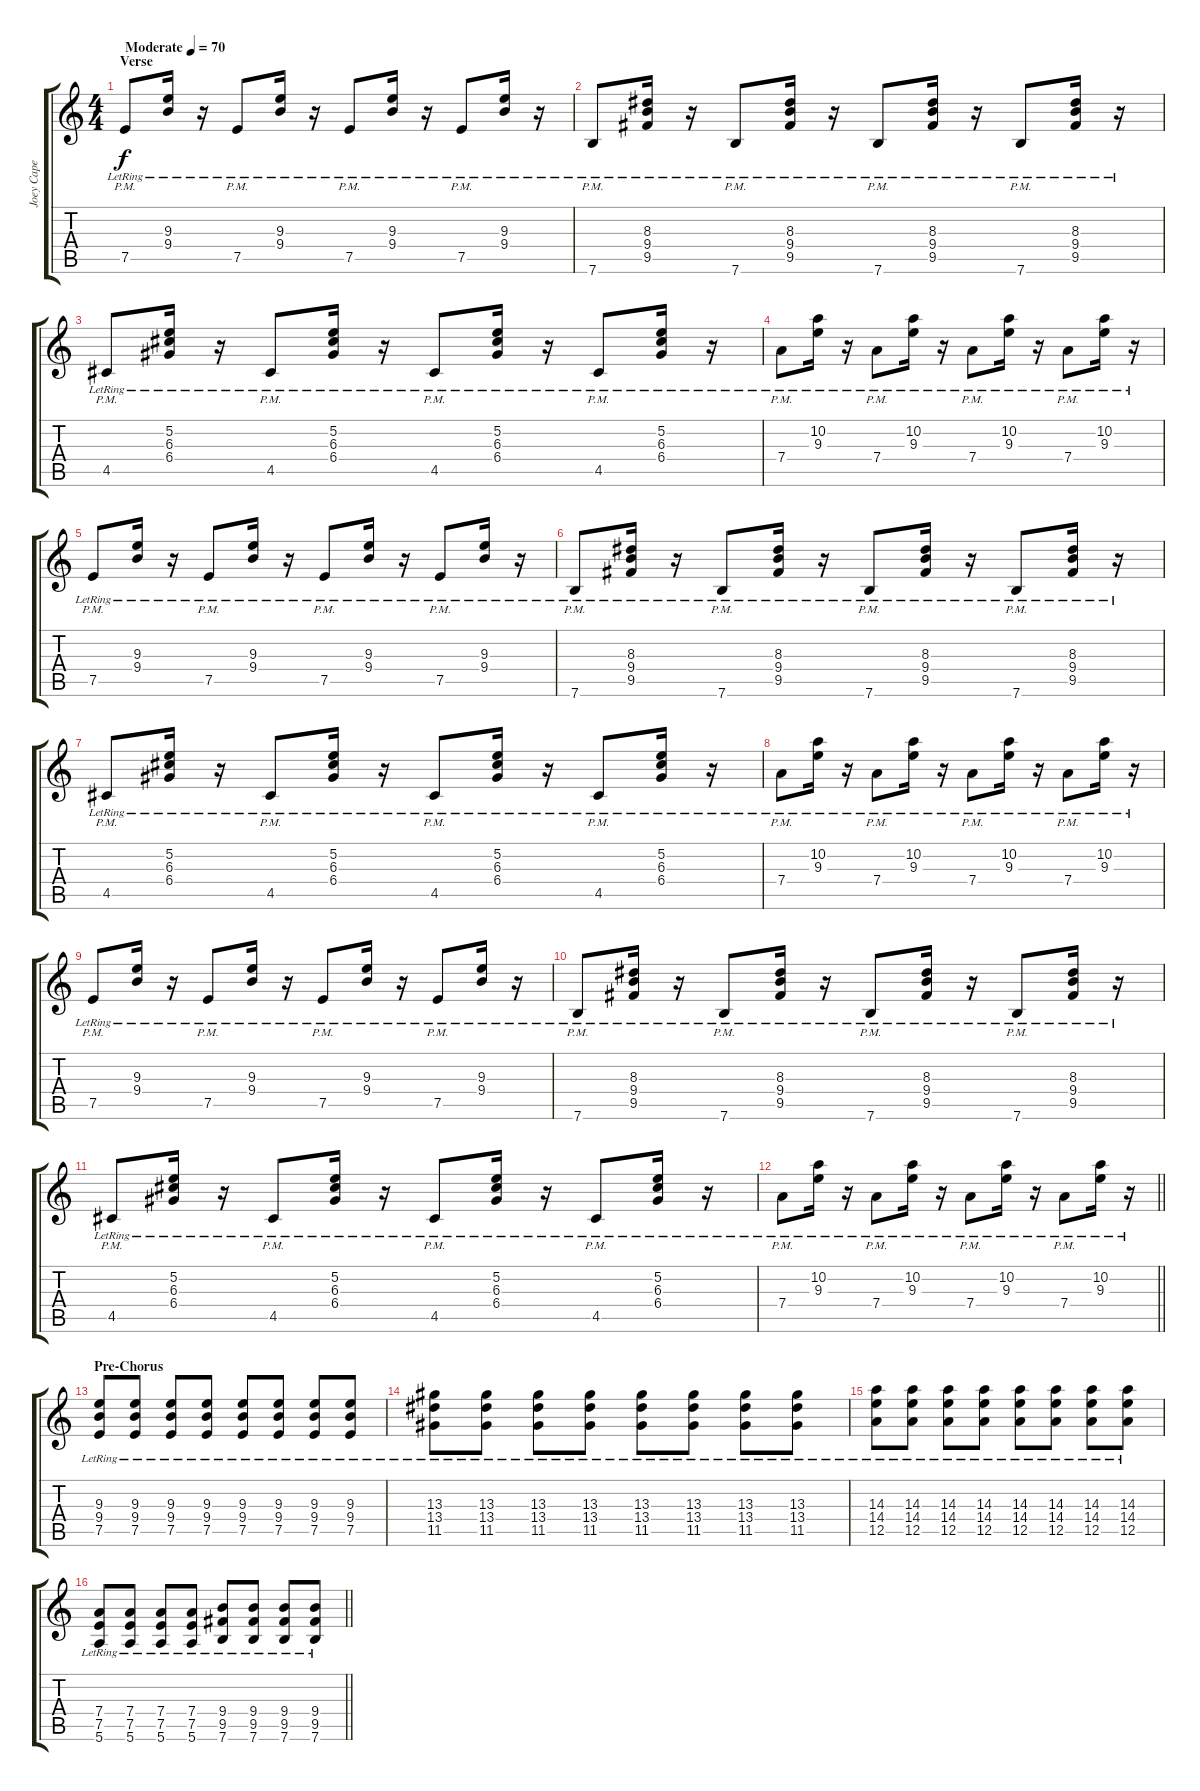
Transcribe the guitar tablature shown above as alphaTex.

\track ("Joey Cape" "Joey Cape") {instrument acousticguitarsteel}
\staff {score tabs}
\tuning (E4 B3 G3 D3 A2 E2) {hide}
\ts (4 4)
\section ("" "Verse")
\tempo (70 "Moderate")
\clef g2
\ks c
7.5{pm lr}.8{dy f instrument acousticguitarsteel} (9.3{lr} 9.4{lr}).16 r.16 7.5{pm lr}.8 (9.3{lr} 9.4{lr}).16 r.16 7.5{pm lr}.8 (9.3{lr} 9.4{lr}).16 r.16 7.5{pm lr}.8 (9.3{lr} 9.4{lr}).16 r.16 |
7.6{pm lr}.8 (8.3{lr} 9.4{lr} 9.5{lr}).16 r.16 7.6{pm lr}.8 (8.3{lr} 9.4{lr} 9.5{lr}).16 r.16 7.6{pm lr}.8 (8.3{lr} 9.4{lr} 9.5{lr}).16 r.16 7.6{pm lr}.8 (8.3{lr} 9.4{lr} 9.5{lr}).16 r.16 |
4.5{pm lr}.8 (5.2{lr} 6.3{lr} 6.4{lr}).16 r.16 4.5{pm lr}.8 (5.2{lr} 6.3{lr} 6.4{lr}).16 r.16 4.5{pm lr}.8 (5.2{lr} 6.3{lr} 6.4{lr}).16 r.16 4.5{pm lr}.8 (5.2{lr} 6.3{lr} 6.4{lr}).16 r.16 |
7.4{pm lr}.8 (10.2{lr} 9.3{lr}).16 r.16 7.4{pm lr}.8 (10.2{lr} 9.3{lr}).16 r.16 7.4{pm lr}.8 (10.2{lr} 9.3{lr}).16 r.16 7.4{pm lr}.8 (10.2{lr} 9.3{lr}).16 r.16 |
7.5{pm lr}.8 (9.3{lr} 9.4{lr}).16 r.16 7.5{pm lr}.8 (9.3{lr} 9.4{lr}).16 r.16 7.5{pm lr}.8 (9.3{lr} 9.4{lr}).16 r.16 7.5{pm lr}.8 (9.3{lr} 9.4{lr}).16 r.16 |
7.6{pm lr}.8 (8.3{lr} 9.4{lr} 9.5{lr}).16 r.16 7.6{pm lr}.8 (8.3{lr} 9.4{lr} 9.5{lr}).16 r.16 7.6{pm lr}.8 (8.3{lr} 9.4{lr} 9.5{lr}).16 r.16 7.6{pm lr}.8 (8.3{lr} 9.4{lr} 9.5{lr}).16 r.16 |
4.5{pm lr}.8 (5.2{lr} 6.3{lr} 6.4{lr}).16 r.16 4.5{pm lr}.8 (5.2{lr} 6.3{lr} 6.4{lr}).16 r.16 4.5{pm lr}.8 (5.2{lr} 6.3{lr} 6.4{lr}).16 r.16 4.5{pm lr}.8 (5.2{lr} 6.3{lr} 6.4{lr}).16 r.16 |
7.4{pm lr}.8 (10.2{lr} 9.3{lr}).16 r.16 7.4{pm lr}.8 (10.2{lr} 9.3{lr}).16 r.16 7.4{pm lr}.8 (10.2{lr} 9.3{lr}).16 r.16 7.4{pm lr}.8 (10.2{lr} 9.3{lr}).16 r.16 |
7.5{pm lr}.8 (9.3{lr} 9.4{lr}).16 r.16 7.5{pm lr}.8 (9.3{lr} 9.4{lr}).16 r.16 7.5{pm lr}.8 (9.3{lr} 9.4{lr}).16 r.16 7.5{pm lr}.8 (9.3{lr} 9.4{lr}).16 r.16 |
7.6{pm lr}.8 (8.3{lr} 9.4{lr} 9.5{lr}).16 r.16 7.6{pm lr}.8 (8.3{lr} 9.4{lr} 9.5{lr}).16 r.16 7.6{pm lr}.8 (8.3{lr} 9.4{lr} 9.5{lr}).16 r.16 7.6{pm lr}.8 (8.3{lr} 9.4{lr} 9.5{lr}).16 r.16 |
4.5{pm lr}.8 (5.2{lr} 6.3{lr} 6.4{lr}).16 r.16 4.5{pm lr}.8 (5.2{lr} 6.3{lr} 6.4{lr}).16 r.16 4.5{pm lr}.8 (5.2{lr} 6.3{lr} 6.4{lr}).16 r.16 4.5{pm lr}.8 (5.2{lr} 6.3{lr} 6.4{lr}).16 r.16 |
\barLineRight lightlight
7.4{pm lr}.8 (10.2{lr} 9.3{lr}).16 r.16 7.4{pm lr}.8 (10.2{lr} 9.3{lr}).16 r.16 7.4{pm lr}.8 (10.2{lr} 9.3{lr}).16 r.16 7.4{pm lr}.8 (10.2{lr} 9.3{lr}).16 r.16 |
\section ("" "Pre-Chorus")
(9.3{lr} 9.4{lr} 7.5{lr}).8 (9.3{lr} 9.4{lr} 7.5{lr}).8 (9.3{lr} 9.4{lr} 7.5{lr}).8 (9.3{lr} 9.4{lr} 7.5{lr}).8 (9.3{lr} 9.4{lr} 7.5{lr}).8 (9.3{lr} 9.4{lr} 7.5{lr}).8 (9.3{lr} 9.4{lr} 7.5{lr}).8 (9.3{lr} 9.4{lr} 7.5{lr}).8 |
(13.3{lr} 13.4{lr} 11.5{lr}).8 (13.3{lr} 13.4{lr} 11.5{lr}).8 (13.3{lr} 13.4{lr} 11.5{lr}).8 (13.3{lr} 13.4{lr} 11.5{lr}).8 (13.3{lr} 13.4{lr} 11.5{lr}).8 (13.3{lr} 13.4{lr} 11.5{lr}).8 (13.3{lr} 13.4{lr} 11.5{lr}).8 (13.3{lr} 13.4{lr} 11.5{lr}).8 |
(14.3{lr} 14.4{lr} 12.5{lr}).8 (14.3{lr} 14.4{lr} 12.5{lr}).8 (14.3{lr} 14.4{lr} 12.5{lr}).8 (14.3{lr} 14.4{lr} 12.5{lr}).8 (14.3{lr} 14.4{lr} 12.5{lr}).8 (14.3{lr} 14.4{lr} 12.5{lr}).8 (14.3{lr} 14.4{lr} 12.5{lr}).8 (14.3{lr} 14.4{lr} 12.5{lr}).8 |
\barLineRight lightlight
(7.4{lr} 7.5{lr} 5.6{lr}).8 (7.4{lr} 7.5{lr} 5.6{lr}).8 (7.4{lr} 7.5{lr} 5.6{lr}).8 (7.4{lr} 7.5{lr} 5.6{lr}).8 (9.4{lr} 9.5{lr} 7.6{lr}).8 (9.4{lr} 9.5{lr} 7.6{lr}).8 (9.4{lr} 9.5{lr} 7.6{lr}).8 (9.4{lr} 9.5{lr} 7.6{lr}).8
